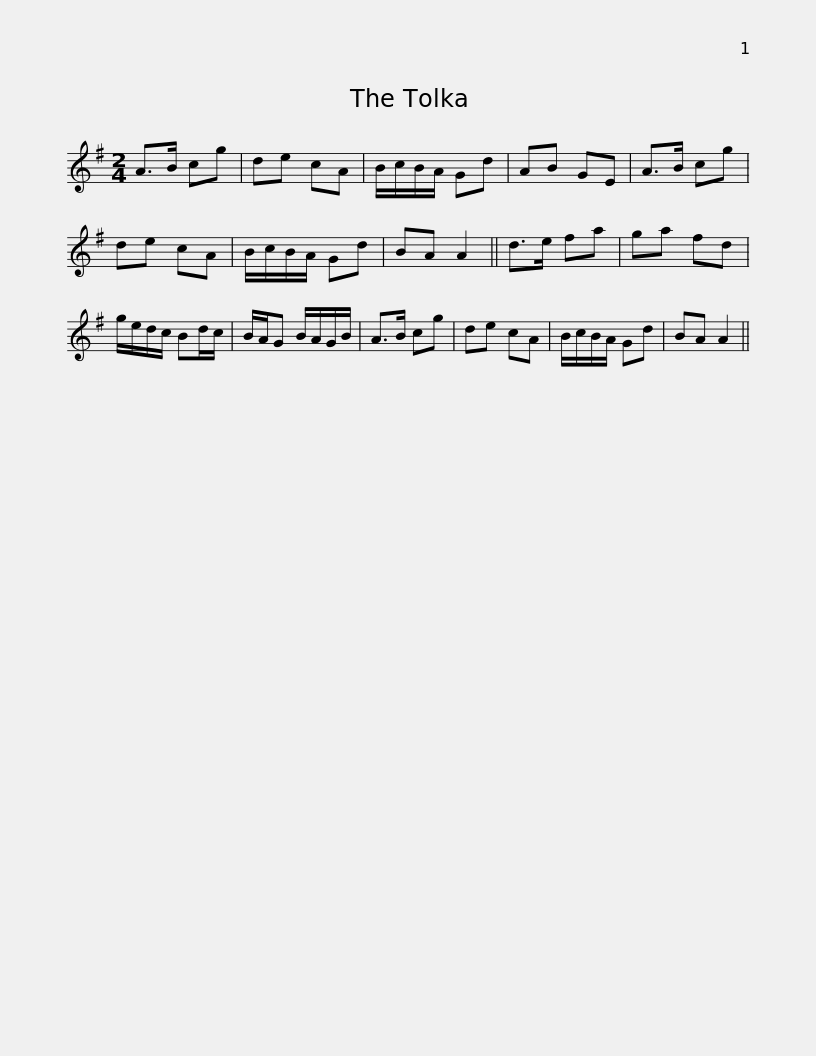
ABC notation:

X:1
L:1/8
M:2/4
I:linebreak $
K:G
V:1 treble
V:1
 A>B cg | de cA | B/c/B/A/ Gd | AB GE | A>B cg | %5
 de cA | B/c/B/A/ Gd | BA A2 || d>e fa | ga fd |$ %10
 g/e/d/c/ Bd/c/ | B/A/G B/A/G/B/ | A>B cg | de cA | B/c/B/A/ Gd | %15
 BA A2 || %16
